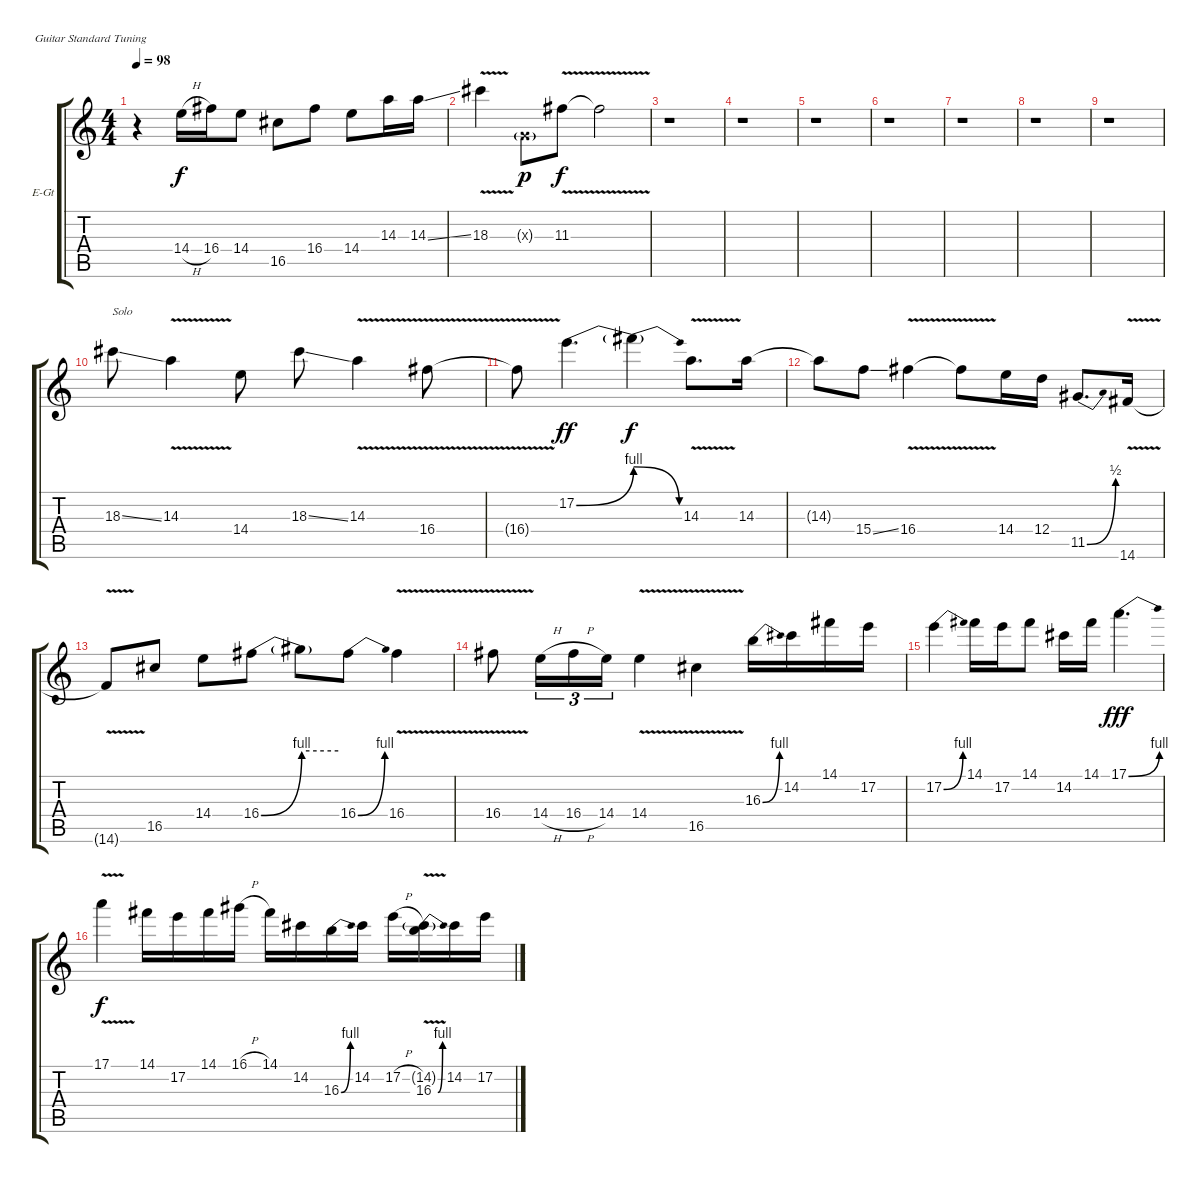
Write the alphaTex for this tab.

\bracketExtendMode groupsimilarinstruments
\firstSystemTrackNameOrientation horizontal
\otherSystemsTrackNameOrientation horizontal
\track ("Jimi Solo Guitar" "E-Gt") {instrument distortionguitar}
\staff {score tabs}
\tuning (E4 B3 G3 D3 A2 E2)
\ts (4 4)
\tempo 98
\clef g2
\ks c
r.4{dy f} 14.4{h}.16 16.4.16 14.4.8 16.5.8 16.4.8 14.4.8 14.3.16 14.3{ss}.16 |
18.3{v}.4 0.3{g x}.8{dy p} 11.3{v}.8{dy f} 11.3{v t}.2 |
r.1 |
r.1 |
r.1 |
r.1 |
r.1 |
r.1 |
r.1 |
18.3{ss}.8{txt "Solo"} 14.3{v}.4 14.4.8 18.3{ss}.8 14.3{v}.4 16.4{v}.8 |
16.4{v t}.8 17.2{be (bend 0 0 60 4)}.4{d dy ff} 17.2{be (release 0 4 60 0) t}.4{dy f} 14.3{v}.8{d} 14.3.16 |
14.3{t}.8 15.4{ss}.8 16.4{v}.4 16.4{v t}.8 14.4.16 12.4.16 11.5{be (bend 0 0 60 2)}.8{d} 14.6{v}.16 |
14.6{v t}.8 16.5.8 14.4.8 16.4{be (bend 0 0 60 4)}.8 16.4{be (hold 0 4 60 4) t}.8 16.4{be (bend 0 0 60 4)}.8 16.4{v}.4 |
16.4{v}.8 14.4{h}.16{tu (3 2)} 16.4{h}.16{tu (3 2)} 14.4.16{tu (3 2)} 14.4{v}.4 16.5{v}.4 16.3{be (bend 0 0 60 4)}.16 14.2.16 14.1.16 17.2.16 |
17.2{be (bend 0 0 60 4)}.4 14.1.16 17.2.16 14.1.8 14.2.16 14.1.16 17.1{be (bend 0 0 60 4)}.4{d dy fff} |
17.1{v}.4{dy f} 14.1.16 17.2.16 14.1.16 16.1{h}.16 14.1.16 14.2.16 16.3{be (bend 0 0 60 4)}.16 14.2.16 17.2{h}.16 (14.2{v g} 16.3{be (bend 0 0 60 4)}).16 14.2.16 17.2.16
